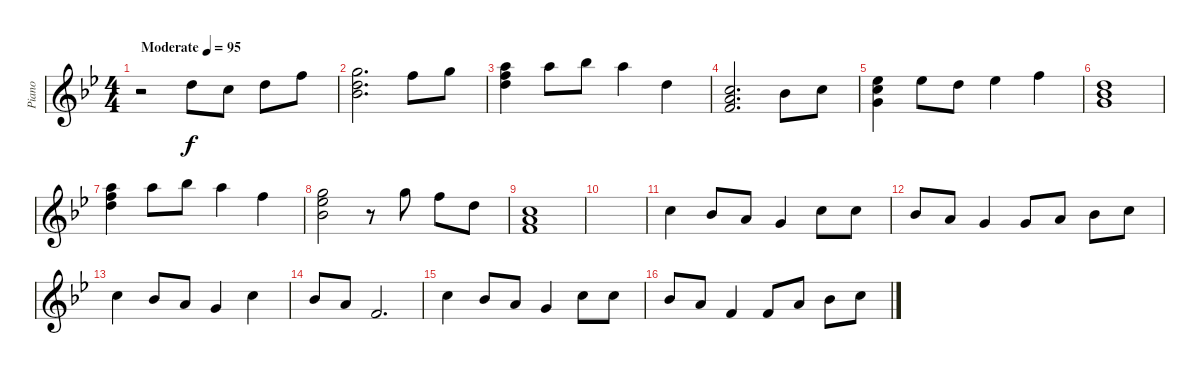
\track ("Piano" "Piano") {instrument acousticgrandpiano}
\staff {score}
\tuning (E4 B3 G3 D3 A2 E2) {hide}
\ts (4 4)
\tempo (95 "Moderate")
\clef g2
\ks gminor
r.2{dy f instrument acousticgrandpiano} 10.1.8 8.1.8 10.1.8 18.2.8 |
(6.1 15.2 24.3).2{d} 13.1.8 15.1.8 |
(10.1 18.2 26.3).4 17.1.8 18.1.8 17.1.4 10.1.4 |
(1.1 13.2 14.3).2{d} 6.1.8 8.1.8 |
(11.1 13.2 12.3).4 11.1.8 10.1.8 11.1.4 13.1.4 |
(3.1 11.2 19.3).1 |
(17.1 18.2 19.3).4 17.1.8 18.1.8 17.1.4 13.1.4 |
(11.1 20.2 15.3).2 r.8 15.1.8 13.1.8 10.1.8 |
(8.1 6.2 14.3).1 |
|
8.1.4 6.1.8 5.1.8 3.1.4 8.1.8 8.1.8 |
6.1.8 5.1.8 3.1.4 3.1.8 5.1.8 6.1.8 8.1.8 |
8.1.4 6.1.8 5.1.8 3.1.4 8.1.4 |
6.1.8 5.1.8 1.1.2{d} |
8.1.4 6.1.8 5.1.8 3.1.4 8.1.8 8.1.8 |
6.1.8 5.1.8 1.1.4 1.1.8 5.1.8 6.1.8 8.1.8
